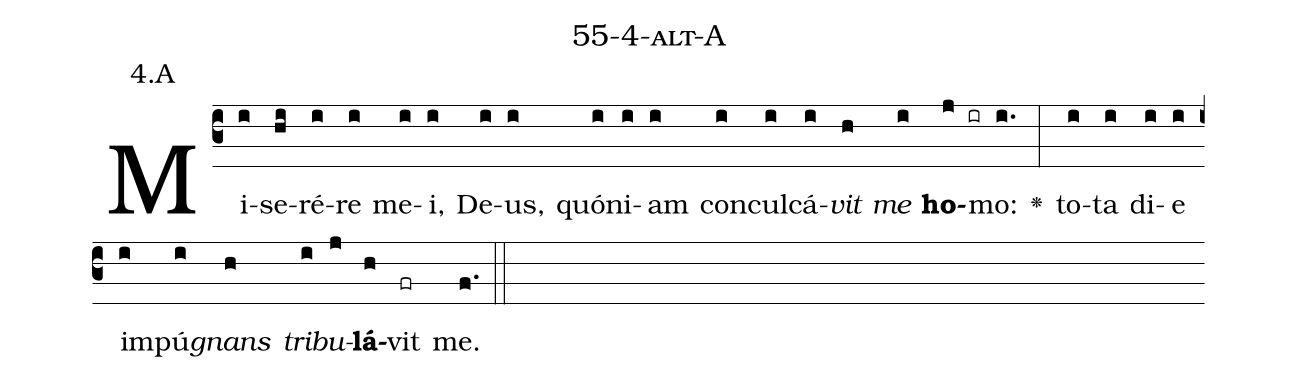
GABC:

name: 55-4-alt-A;
annotation: 4.A;
%%
(c3)Mi(i)se(hi)ré(i)re(i) me(i)i,(i) De(i)us,(i) quón(i)i(i)am(i) con(i)cul(i)cá(i)<i>vit</i>(h) <i>me</i>(i) <b>ho</b>(j ir)mo:(i.) <v>\greheightstar</v>(:) to(i)ta(i) di(i)e(i) im(i)pú(i)<i>gnans</i>(h) <i>tri</i>(i)<i>bu</i>(j)<b>lá</b>(h)vit(fr) me.(f.) (::)


%E(i) u(h) o(i) u(j) a(h) e.(f.) (::)
